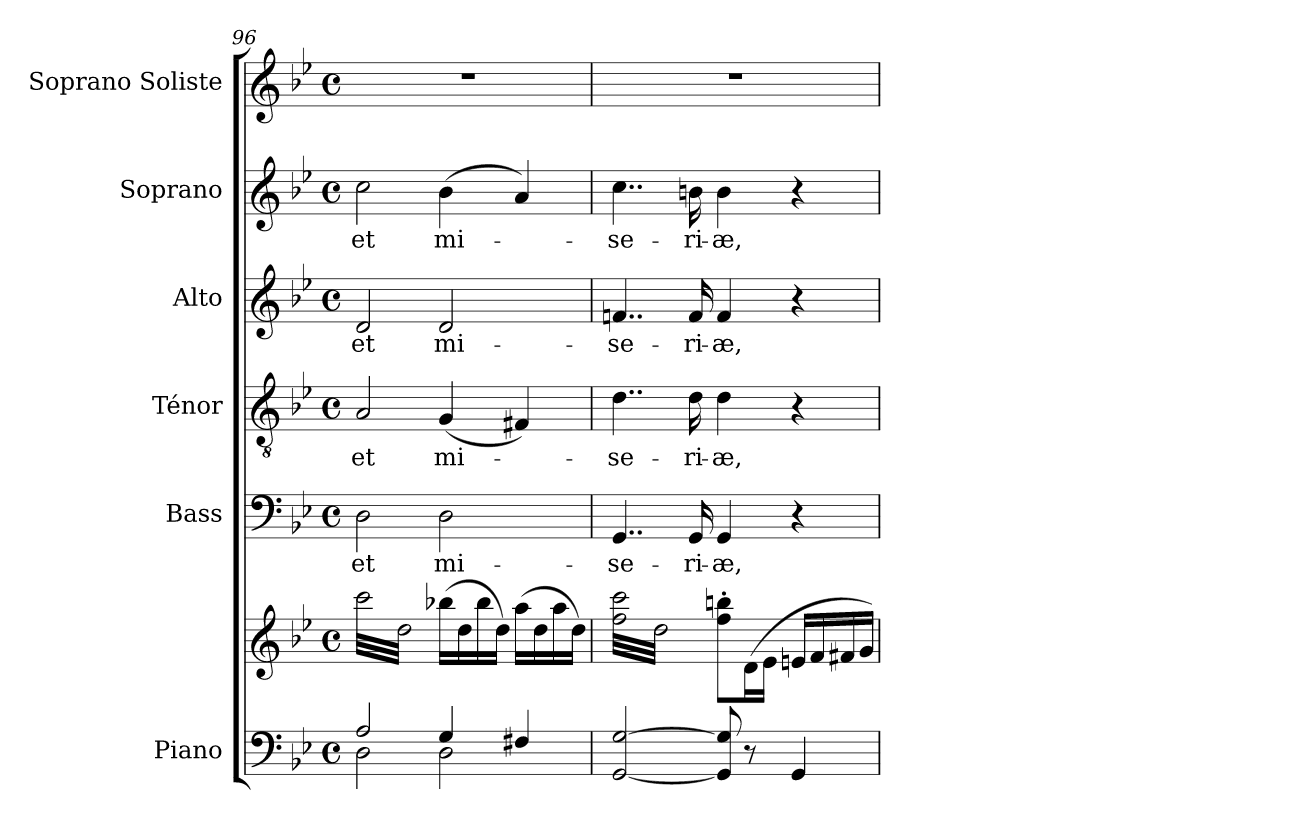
**kern	**kern	**kern	**text	**kern	**text	**kern	**text	**kern	**text	**kern
*part6	*part6	*part5	*part5	*part4	*part4	*part3	*part3	*part2	*part2	*part1
*staff7	*staff6	*staff5	*staff5	*staff4	*staff4	*staff3	*staff3	*staff2	*staff2	*staff1
*I"Piano	*	*I"Bass	*	*I"Ténor	*	*I"Alto	*	*I"Soprano	*	*I"Soprano Soliste
*I'Pno.	*	*I'B.	*	*I'T.	*	*I'A.	*	*I'S.	*	*
!!LO:LB:g=z
*clefF4	*clefG2	*clefF4	*	*clefGv2	*	*clefG2	*	*clefG2	*	*clefG2
*k[b-e-]	*k[b-e-]	*k[b-e-]	*	*k[b-e-]	*	*k[b-e-]	*	*k[b-e-]	*	*k[b-e-]
*M4/4	*M4/4	*M4/4	*	*M4/4	*	*M4/4	*	*M4/4	*	*M4/4
*met(c)	*met(c)	*met(c)	*	*met(c)	*	*met(c)	*	*met(c)	*	*met(c)
=96	=96	=96	=96	=96	=96	=96	=96	=96	=96	=96
*^	*	*	*	*	*	*	*	*	*	*
*	*	*tremolo	*	*	*	*	*	*	*	*	*
2A/	2D\	(32ccc\LLL	2D\	et	2A/	et	2d/	et	2cc\	et	1r
.	.	32dd\)	.	.	.	.	.	.	.	.	.
.	.	32ccc\	.	.	.	.	.	.	.	.	.
.	.	32dd\)	.	.	.	.	.	.	.	.	.
.	.	32ccc\	.	.	.	.	.	.	.	.	.
.	.	32dd\)	.	.	.	.	.	.	.	.	.
.	.	32ccc\	.	.	.	.	.	.	.	.	.
.	.	32dd\)	.	.	.	.	.	.	.	.	.
.	.	32ccc\	.	.	.	.	.	.	.	.	.
.	.	32dd\)	.	.	.	.	.	.	.	.	.
.	.	32ccc\	.	.	.	.	.	.	.	.	.
.	.	32dd\)	.	.	.	.	.	.	.	.	.
.	.	32ccc\	.	.	.	.	.	.	.	.	.
.	.	32dd\)	.	.	.	.	.	.	.	.	.
.	.	32ccc\	.	.	.	.	.	.	.	.	.
.	.	32dd\)JJJ	.	.	.	.	.	.	.	.	.
*	*	*Xtremolo	*	*	*	*	*	*	*	*	*
4G/	2D\	(16bb-X\LL	2D\	mi-	(4G/	mi-	2d/	mi-	(4b-\	mi-	.
.	.	.	.	.	.	.	.	.	.	.	.
.	.	16dd\	.	.	.	.	.	.	.	.	.
.	.	.	.	.	.	.	.	.	.	.	.
.	.	16bb-\	.	.	.	.	.	.	.	.	.
.	.	.	.	.	.	.	.	.	.	.	.
.	.	16dd\JJ)	.	.	.	.	.	.	.	.	.
.	.	.	.	.	.	.	.	.	.	.	.
4F#X/	.	(16aa\LL	.	.	4F#X/)	.	.	.	4a/)	.	.
.	.	16dd\	.	.	.	.	.	.	.	.	.
.	.	16aa\	.	.	.	.	.	.	.	.	.
.	.	16dd\JJ)	.	.	.	.	.	.	.	.	.
*v	*v	*	*	*	*	*	*	*	*	*	*
=97	=97	=97	=97	=97	=97	=97	=97	=97	=97	=97
*	*tremolo	*	*	*	*	*	*	*	*	*
[2GG/ [2G/	(32ff\ 32ccc\LLL	4..GG/	-se-	4..d\	-se-	4..fn/	-se-	4..cc\	-se-	1r
.	32dd\)	.	.	.	.	.	.	.	.	.
.	32ff\ 32ccc\	.	.	.	.	.	.	.	.	.
.	32dd\)	.	.	.	.	.	.	.	.	.
.	32ff\ 32ccc\	.	.	.	.	.	.	.	.	.
.	32dd\)	.	.	.	.	.	.	.	.	.
.	32ff\ 32ccc\	.	.	.	.	.	.	.	.	.
.	32dd\)	.	.	.	.	.	.	.	.	.
.	32ff\ 32ccc\	.	.	.	.	.	.	.	.	.
.	32dd\)	.	.	.	.	.	.	.	.	.
.	32ff\ 32ccc\	.	.	.	.	.	.	.	.	.
.	32dd\)	.	.	.	.	.	.	.	.	.
.	32ff\ 32ccc\	.	.	.	.	.	.	.	.	.
.	32dd\)	.	.	.	.	.	.	.	.	.
.	32ff\ 32ccc\	16GG/	-ri-	16d\	-ri-	16f/	-ri-	16bn\	-ri-	.
.	32dd\)JJJ	.	.	.	.	.	.	.	.	.
*	*Xtremolo	*	*	*	*	*	*	*	*	*
8GG/] 8G/]	8ff\' 8bbn\'L	4GG/	-æ,	4d\	-æ,	4f/	-æ,	4b\	-æ,	.
.	.	.	.	.	.	.	.	.	.	.
.	.	.	.	.	.	.	.	.	.	.
.	.	.	.	.	.	.	.	.	.	.
8r	(>16d\L	.	.	.	.	.	.	.	.	.
.	.	.	.	.	.	.	.	.	.	.
.	16e-\JJ	.	.	.	.	.	.	.	.	.
.	.	.	.	.	.	.	.	.	.	.
4GG/	16en/LL	4r	.	4r	.	4r	.	4r	.	.
.	16f/	.	.	.	.	.	.	.	.	.
.	16f#X/	.	.	.	.	.	.	.	.	.
.	16g/JJ)	.	.	.	.	.	.	.	.	.
=	=	=	=	=	=	=	=	=	=	=
*-	*-	*-	*-	*-	*-	*-	*-	*-	*-	*-
